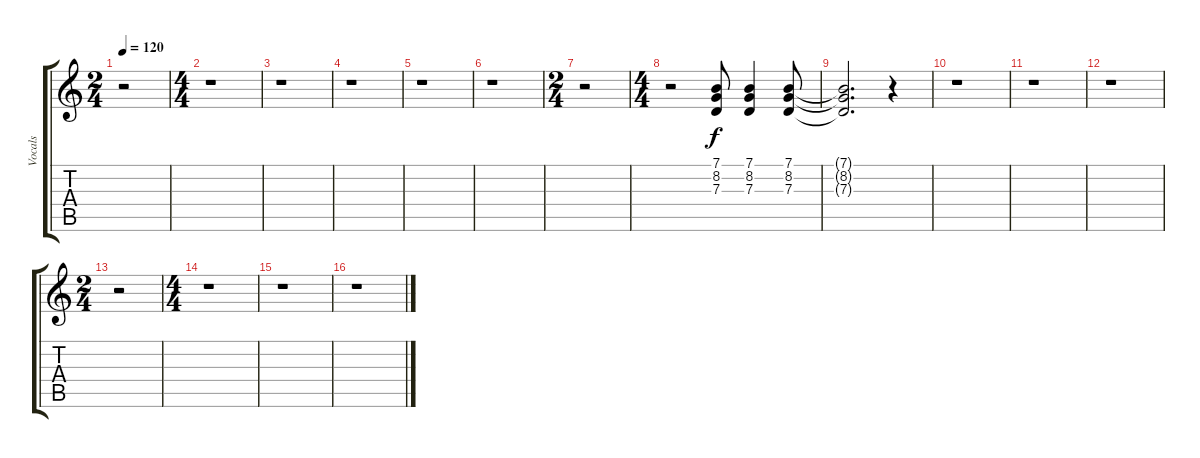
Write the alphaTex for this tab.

\track ("Vocals" "Vocals") {instrument synthvoice}
\staff {score tabs}
\tuning (E4 B3 G3 D3 A2 E2) {hide}
\ts (2 4)
\tempo 120
\clef g2
\ks c
r.2{dy f} |
\ts (4 4)
r.1 |
r.1 |
r.1 |
r.1 |
r.1 |
\ts (2 4)
r.2 |
\ts (4 4)
r.2 (7.1 8.2 7.3).8 (7.1 8.2 7.3).4 (7.1 8.2 7.3).8 |
(7.1{t} 8.2{t} 7.3{t}).2{d} r.4 |
r.1 |
r.1 |
r.1 |
\ts (2 4)
r.2 |
\ts (4 4)
r.1 |
r.1 |
r.1
